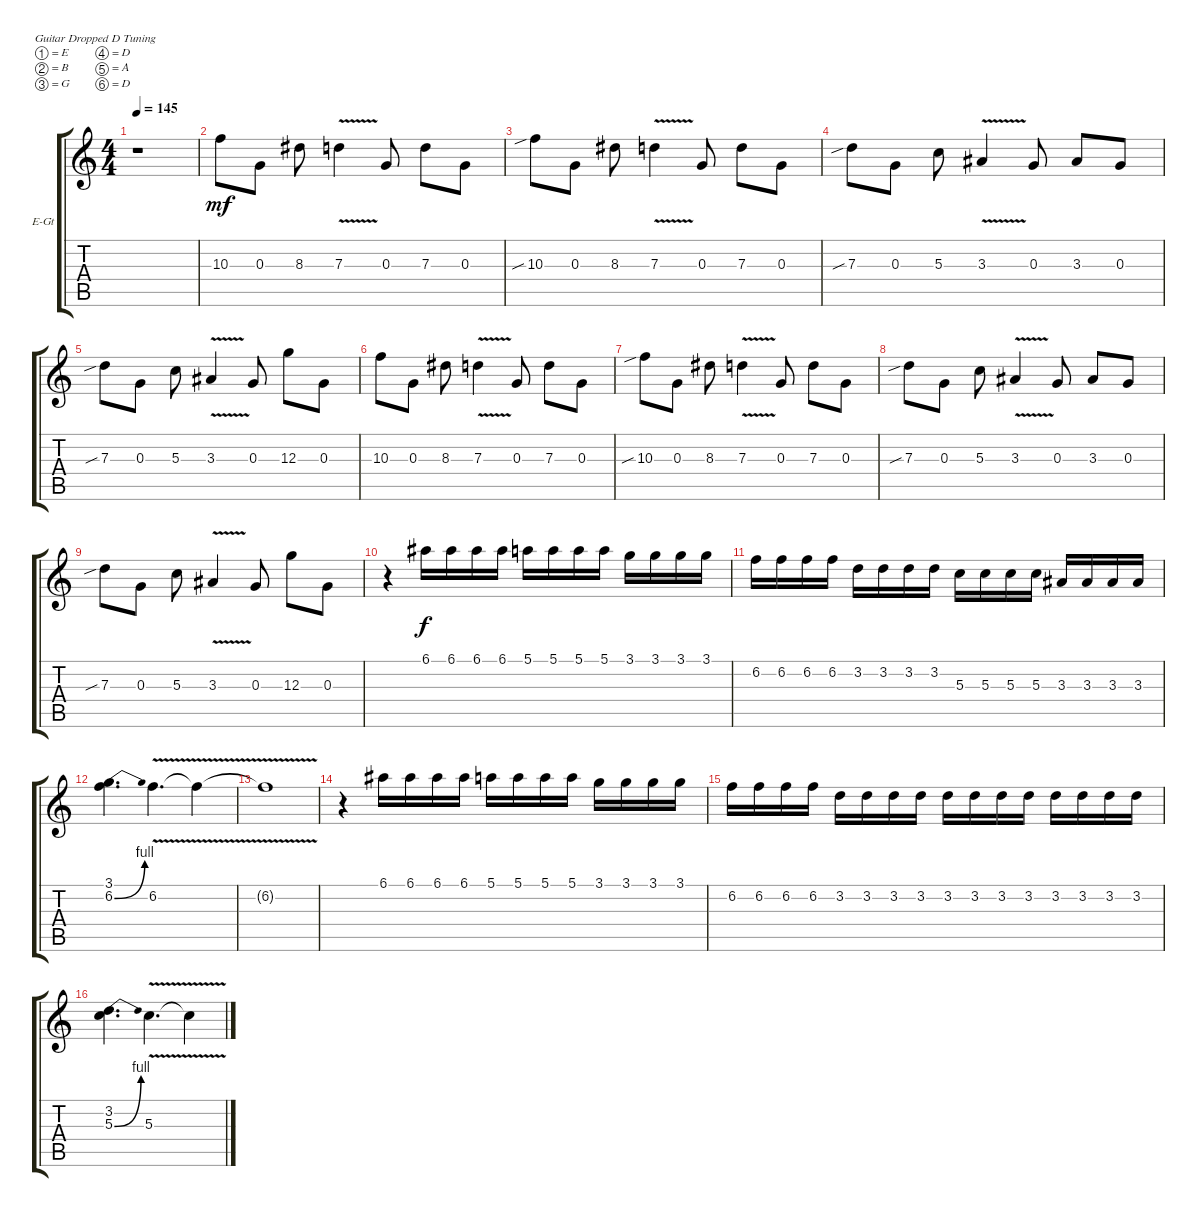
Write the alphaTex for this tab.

\defaultSystemsLayout 4
\bracketExtendMode groupsimilarinstruments
\firstSystemTrackNameOrientation horizontal
\otherSystemsTrackNameOrientation horizontal
\track ("Electric Guitar" "E-Gt") {instrument distortionguitar}
\staff {score tabs}
\tuning (E4 B3 G3 D3 A2 D2)
\ts (4 4)
\tempo 145
\clef g2
\ks c
r.1{dy mf} |
10.3.8 0.3.8 8.3.8 7.3{v}.4 0.3.8 7.3.8 0.3.8 |
10.3{sib}.8 0.3.8 8.3.8 7.3{v}.4 0.3.8 7.3.8 0.3.8 |
7.3{sib}.8 0.3.8 5.3.8 3.3{v}.4 0.3.8 3.3.8 0.3.8 |
7.3{sib}.8 0.3.8 5.3.8 3.3{v}.4 0.3.8 12.3.8 0.3.8 |
10.3.8 0.3.8 8.3.8 7.3{v}.4 0.3.8 7.3.8 0.3.8 |
10.3{sib}.8 0.3.8 8.3.8 7.3{v}.4 0.3.8 7.3.8 0.3.8 |
7.3{sib}.8 0.3.8 5.3.8 3.3{v}.4 0.3.8 3.3.8 0.3.8 |
7.3{sib}.8 0.3.8 5.3.8 3.3{v}.4 0.3.8 12.3.8 0.3.8 |
r.4 6.1.16{dy f} 6.1.16 6.1.16 6.1.16 5.1.16 5.1.16 5.1.16 5.1.16 3.1.16 3.1.16 3.1.16 3.1.16 |
6.2.16 6.2.16 6.2.16 6.2.16 3.2.16 3.2.16 3.2.16 3.2.16 5.3.16 5.3.16 5.3.16 5.3.16 3.3.16 3.3.16 3.3.16 3.3.16 |
(6.2{be (bend 0 0 15 4)} 3.1).4{d} 6.2{v}.4{d} 6.2{v t}.4 |
6.2{t}.1 |
r.4 6.1.16 6.1.16 6.1.16 6.1.16 5.1.16 5.1.16 5.1.16 5.1.16 3.1.16 3.1.16 3.1.16 3.1.16 |
6.2.16 6.2.16 6.2.16 6.2.16 3.2.16 3.2.16 3.2.16 3.2.16 3.2.16 3.2.16 3.2.16 3.2.16 3.2.16 3.2.16 3.2.16 3.2.16 |
(5.3{be (bend 0 0 15 4)} 3.2).4{d} 5.3{v}.4{d} 5.3{t}.4
